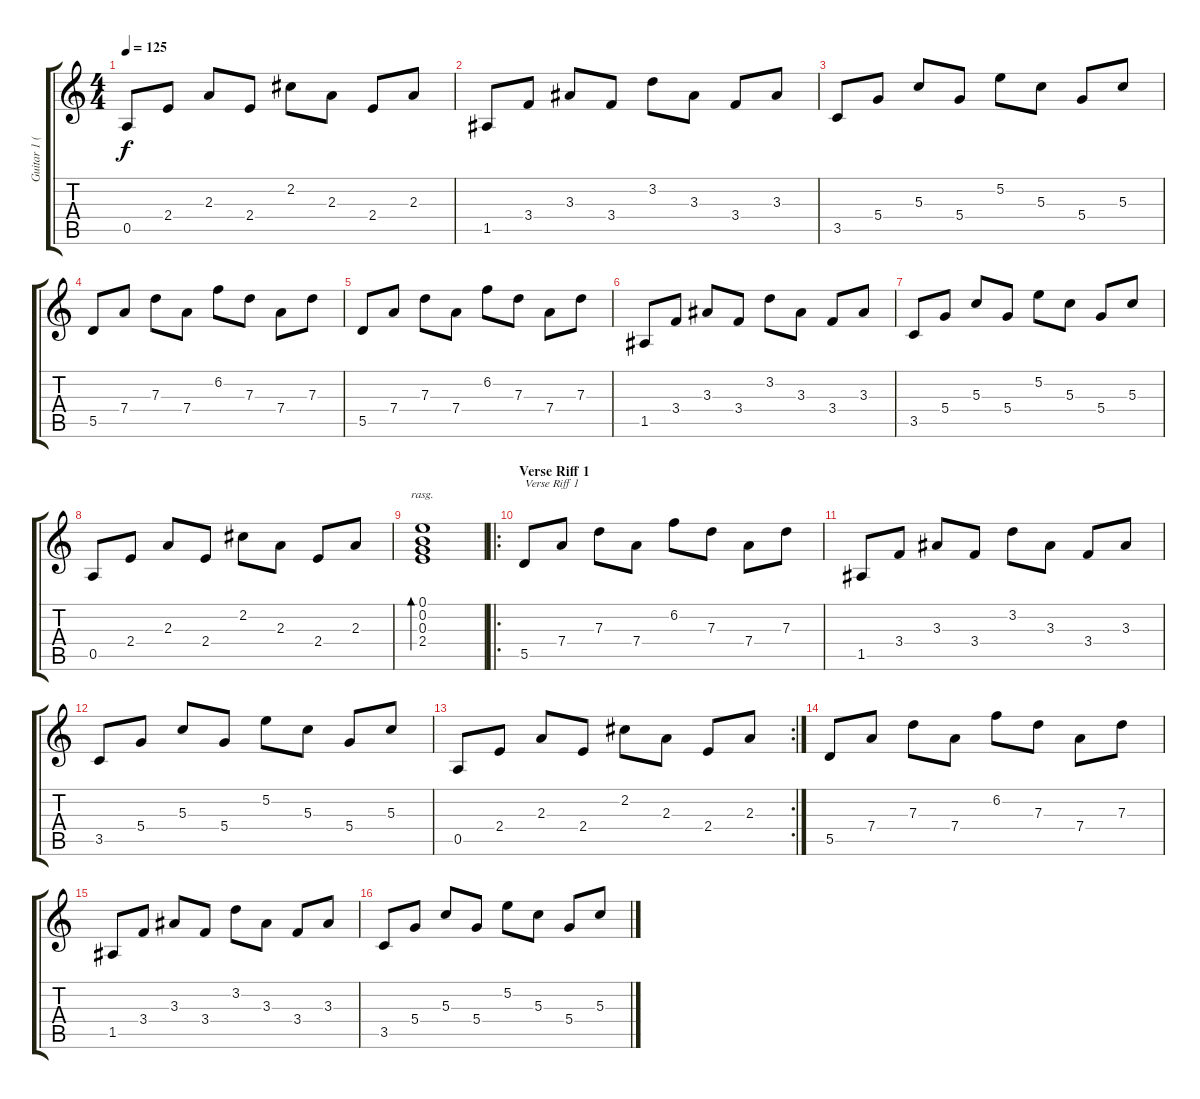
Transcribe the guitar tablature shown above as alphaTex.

\track ("Guitar 1 (clean)" "Guitar 1 (") {instrument acousticguitarsteel}
\staff {score tabs}
\tuning (E4 B3 G3 D3 A2 E2) {hide}
\ts (4 4)
\tempo 125
\clef g2
\ks c
0.5.8{dy f} 2.4.8 2.3.8 2.4.8 2.2.8 2.3.8 2.4.8 2.3.8 |
1.5.8 3.4.8 3.3.8 3.4.8 3.2.8 3.3.8 3.4.8 3.3.8 |
3.5.8 5.4.8 5.3.8 5.4.8 5.2.8 5.3.8 5.4.8 5.3.8 |
5.5.8 7.4.8 7.3.8 7.4.8 6.2.8 7.3.8 7.4.8 7.3.8 |
5.5.8 7.4.8 7.3.8 7.4.8 6.2.8 7.3.8 7.4.8 7.3.8 |
1.5.8 3.4.8 3.3.8 3.4.8 3.2.8 3.3.8 3.4.8 3.3.8 |
3.5.8 5.4.8 5.3.8 5.4.8 5.2.8 5.3.8 5.4.8 5.3.8 |
0.5.8 2.4.8 2.3.8 2.4.8 2.2.8 2.3.8 2.4.8 2.3.8 |
(0.1 0.2 0.3 2.4).1{bd 240 rasg ii} |
\ro
\section ("" "Verse Riff 1")
5.5.8{txt "Verse Riff 1"} 7.4.8 7.3.8 7.4.8 6.2.8 7.3.8 7.4.8 7.3.8 |
1.5.8 3.4.8 3.3.8 3.4.8 3.2.8 3.3.8 3.4.8 3.3.8 |
3.5.8 5.4.8 5.3.8 5.4.8 5.2.8 5.3.8 5.4.8 5.3.8 |
\rc 2
0.5.8 2.4.8 2.3.8 2.4.8 2.2.8 2.3.8 2.4.8 2.3.8 |
5.5.8 7.4.8 7.3.8 7.4.8 6.2.8 7.3.8 7.4.8 7.3.8 |
1.5.8 3.4.8 3.3.8 3.4.8 3.2.8 3.3.8 3.4.8 3.3.8 |
3.5.8 5.4.8 5.3.8 5.4.8 5.2.8 5.3.8 5.4.8 5.3.8
